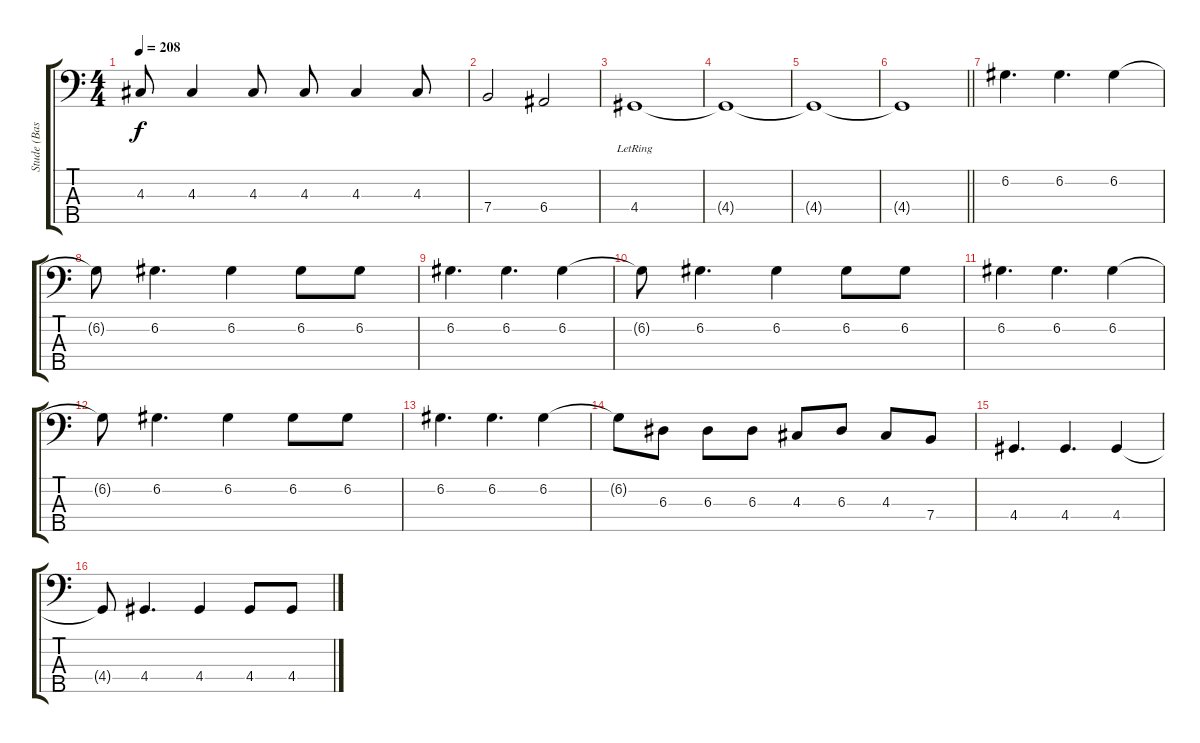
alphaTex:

\track ("Stude (Bass)" "Stude (Bas") {instrument electricbasspick}
\staff {score tabs}
\tuning (G2 D2 A1 E1 B0) {hide}
\ts (4 4)
\tempo 208
\clef f4
\ks c
4.3.8{dy f} 4.3.4 4.3.8 4.3.8 4.3.4 4.3.8 |
7.4.2 6.4.2 |
4.4{lr}.1 |
4.4{t}.1 |
4.4{t}.1 |
\barLineRight lightlight
4.4{t}.1 |
6.2.4{d} 6.2.4{d} 6.2.4 |
6.2{t}.8 6.2.4{d} 6.2.4 6.2.8 6.2.8 |
6.2.4{d} 6.2.4{d} 6.2.4 |
6.2{t}.8 6.2.4{d} 6.2.4 6.2.8 6.2.8 |
6.2.4{d} 6.2.4{d} 6.2.4 |
6.2{t}.8 6.2.4{d} 6.2.4 6.2.8 6.2.8 |
6.2.4{d} 6.2.4{d} 6.2.4 |
6.2{t}.8 6.3.8 6.3.8 6.3.8 4.3.8 6.3.8 4.3.8 7.4.8 |
4.4.4{d} 4.4.4{d} 4.4.4 |
4.4{t}.8 4.4.4{d} 4.4.4 4.4.8 4.4.8
